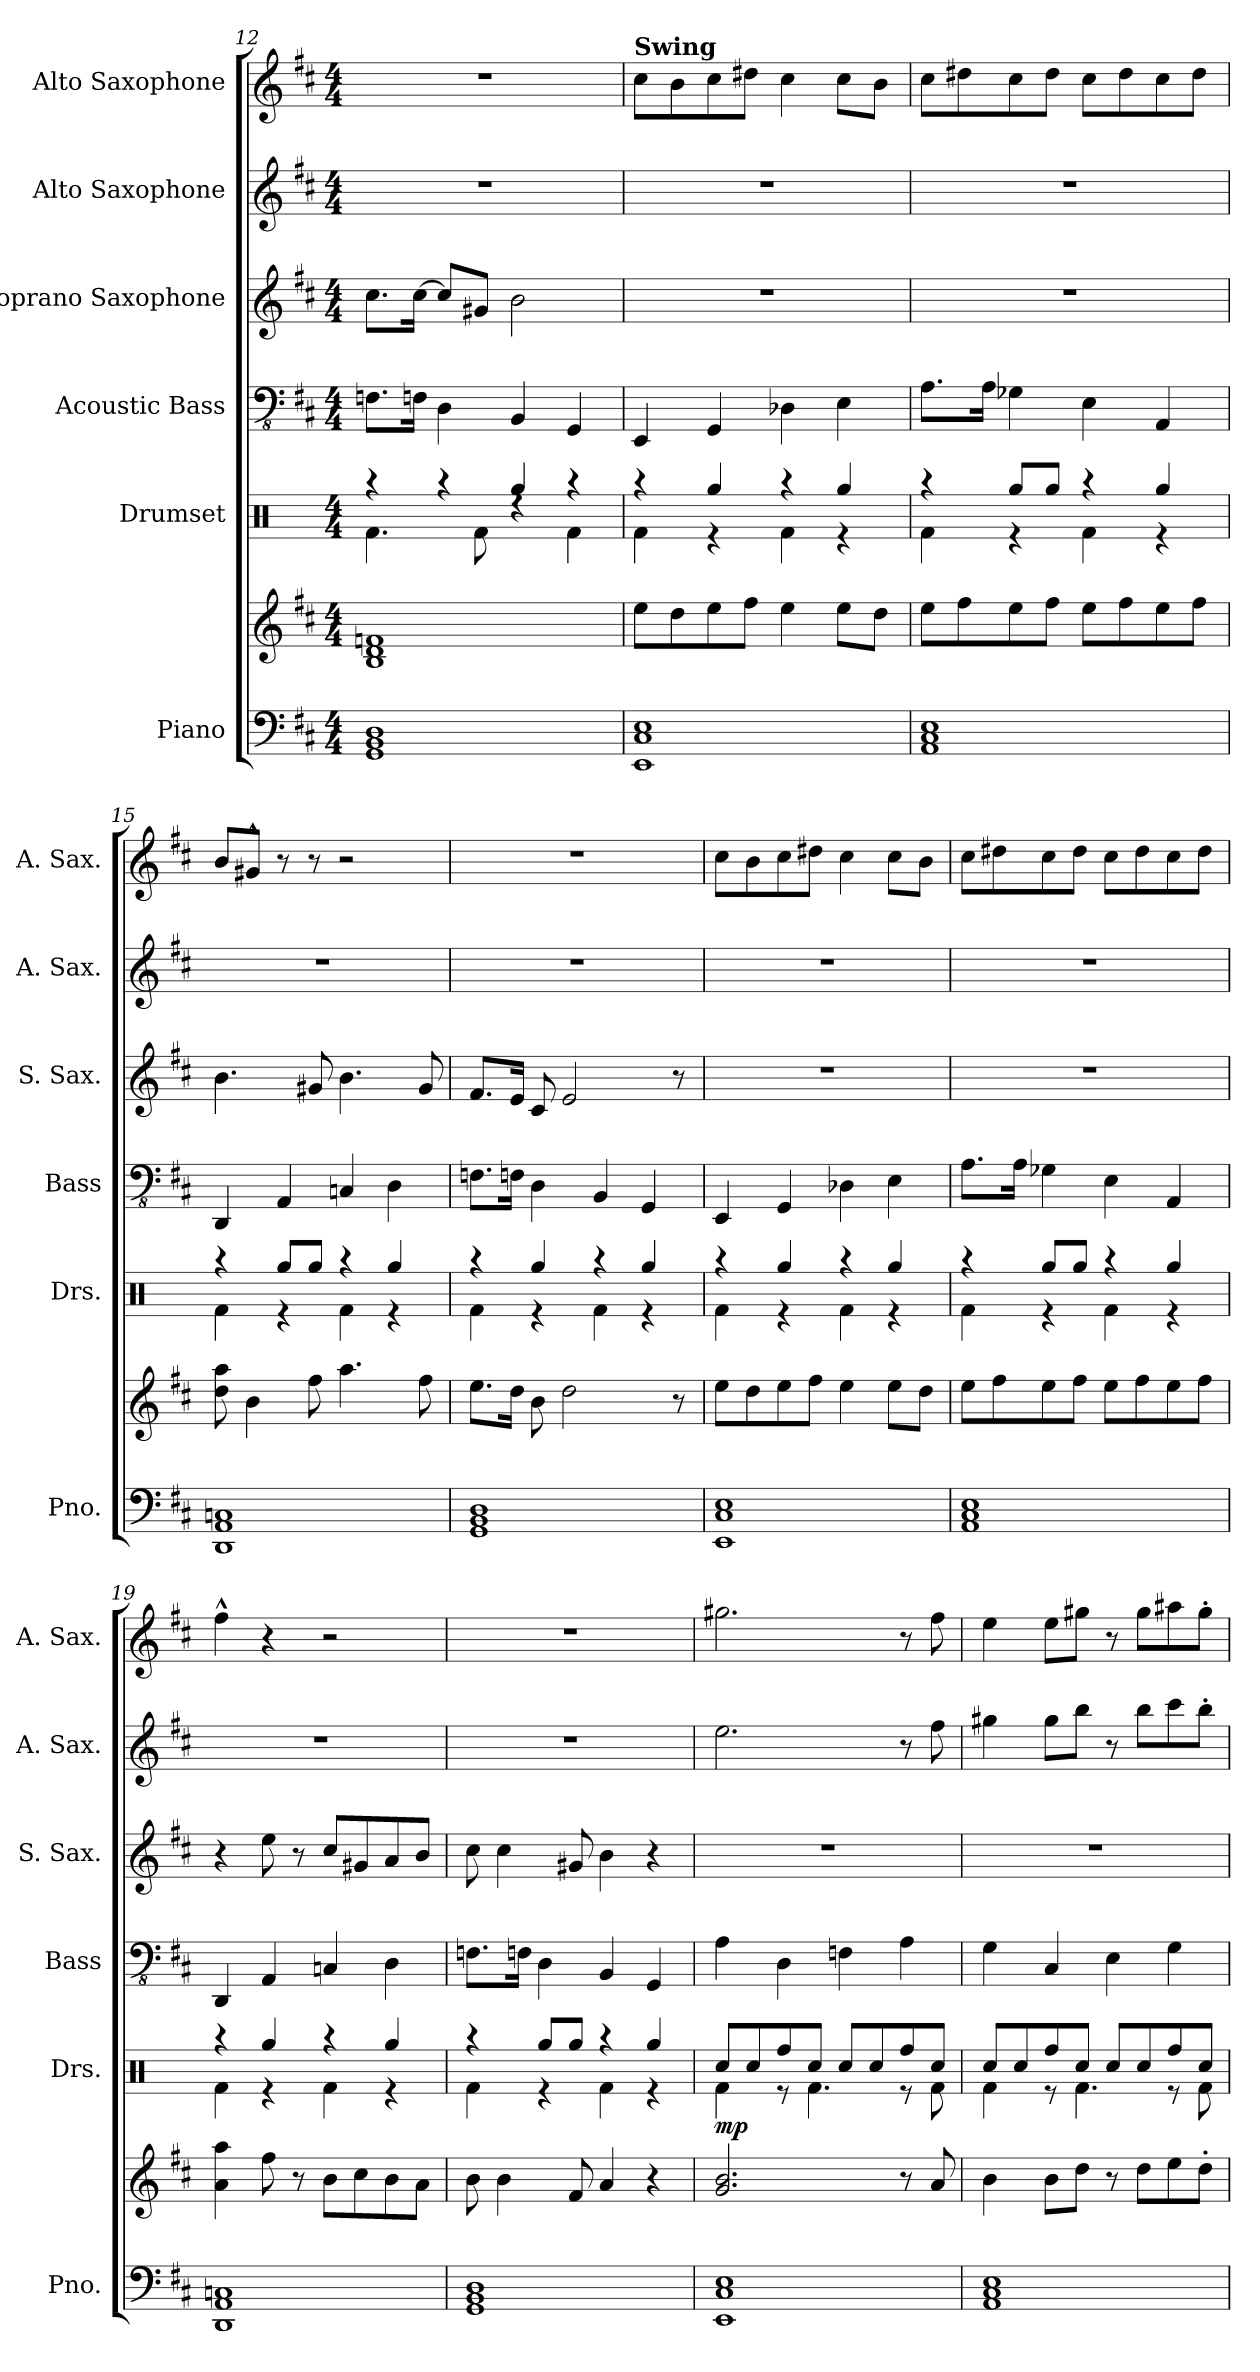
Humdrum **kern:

**kern	**kern	**kern	**dynam	**kern	**kern	**kern	**kern
*part6	*part6	*part5	*part5	*part4	*part3	*part2	*part1
*staff7	*staff6	*staff5	*staff5	*staff4	*staff3	*staff2	*staff1
*I"Piano	*	*I"Drumset	*	*I"Acoustic Bass	*I"Soprano Saxophone	*I"Alto Saxophone	*I"Alto Saxophone
*I'Pno.	*	*I'Drs.	*	*I'Bass	*I'S. Sax.	*I'A. Sax.	*I'A. Sax.
*clefF4	*clefG2	*clefX	*	*clefFv4	*clefG2	*clefG2	*clefG2
*	*	*	*	*	*ITrd1c2	*ITrd5c9	*ITrd5c9
*k[f#c#]	*k[f#c#]	*k[]	*	*k[f#c#]	*k[]	*k[b-]	*k[b-]
*M4/4	*M4/4	*M4/4	*	*M4/4	*M4/4	*M4/4	*M4/4
=12	=12	=12	=12	=12	=12	=12	=12
*	*	*^	*	*	*	*	*
1GG 1BB 1D	1B 1d 1fn	4r	4.Rf\	.	8.FFn\L	8.b\L	1r	1r
.	.	.	.	.	16FFn\Jk	[16b\Jk	.	.
.	.	4r	.	.	4DD\	8b/L]	.	.
.	.	.	8Rf\	.	.	8f#X/J	.	.
.	.	4Rgg/	4rdd	.	4BBB/	2a\	.	.
.	.	4r	4Rf\	.	4GGG/	.	.	.
!!LO:PB:g=z
=13	=13	=13	=13	=13	=13	=13	=13	=13
!	!	!	!	!	!	!	!	!LO:TX:a:B:t=Swing
1EE 1C# 1E	8ee\L	4r	4Rf\	.	4EEE/	1r	1r	8e\L
.	8dd\	.	.	.	.	.	.	8d\
.	8ee\	4Rgg/	4r	.	4GGG/	.	.	8e\
.	8ff#\J	.	.	.	.	.	.	8f#X\J
.	4ee\	4r	4Rf\	.	4DD-X\	.	.	4e\
.	8ee\L	4Rgg/	4r	.	4EE\	.	.	8e\L
.	8dd\J	.	.	.	.	.	.	8d\J
=14	=14	=14	=14	=14	=14	=14	=14	=14
1AA 1C# 1E	8ee\L	4r	4Rf\	.	8.AA\L	1r	1r	8e\L
.	8ff#\	.	.	.	.	.	.	8f#X\
.	.	.	.	.	16AA\Jk	.	.	.
.	8ee\	8Rgg/L	4r	.	4GG-X\	.	.	8e\
.	8ff#\J	8Rgg/J	.	.	.	.	.	8f#\J
.	8ee\L	4r	4Rf\	.	4EE\	.	.	8e\L
.	8ff#\	.	.	.	.	.	.	8f#\
.	8ee\	4Rgg/	4r	.	4AAA/	.	.	8e\
.	8ff#\J	.	.	.	.	.	.	8f#\J
=15	=15	=15	=15	=15	=15	=15	=15	=15
1DD 1AA 1Cn	8dd\ 8aa\	4r	4Rf\	.	4DDD/	4.a\	1r	8d/L
.	4b\	.	.	.	.	.	.	8Bn^^/J
.	.	8Rgg/L	4r	.	4AAA/	.	.	8r
.	8ff#\	8Rgg/J	.	.	.	8f#X/	.	8r
.	4.aa\	4r	4Rf\	.	4CCn/	4.a\	.	2r
.	.	4Rgg/	4r	.	4DD\	.	.	.
.	8ff#\	.	.	.	.	8f#/	.	.
=16	=16	=16	=16	=16	=16	=16	=16	=16
1GG 1BB 1D	8.ee\L	4r	4Rf\	.	8.FFn\L	8.e/L	1r	1r
.	16dd\Jk	.	.	.	16FFn\Jk	16d/Jk	.	.
.	8b\	4Rgg/	4r	.	4DD\	8B/	.	.
.	2dd\	.	.	.	.	2d/	.	.
.	.	4r	4Rf\	.	4BBB/	.	.	.
.	.	4Rgg/	4r	.	4GGG/	.	.	.
.	8r	.	.	.	.	8r	.	.
!!LO:PB:g=z
=17	=17	=17	=17	=17	=17	=17	=17	=17
1EE 1C# 1E	8ee\L	4r	4Rf\	.	4EEE/	1r	1r	8e\L
.	8dd\	.	.	.	.	.	.	8d\
.	8ee\	4Rgg/	4r	.	4GGG/	.	.	8e\
.	8ff#\J	.	.	.	.	.	.	8f#X\J
.	4ee\	4r	4Rf\	.	4DD-X\	.	.	4e\
.	8ee\L	4Rgg/	4r	.	4EE\	.	.	8e\L
.	8dd\J	.	.	.	.	.	.	8d\J
=18	=18	=18	=18	=18	=18	=18	=18	=18
1AA 1C# 1E	8ee\L	4r	4Rf\	.	8.AA\L	1r	1r	8e\L
.	8ff#\	.	.	.	.	.	.	8f#X\
.	.	.	.	.	16AA\Jk	.	.	.
.	8ee\	8Rgg/L	4r	.	4GG-X\	.	.	8e\
.	8ff#\J	8Rgg/J	.	.	.	.	.	8f#\J
.	8ee\L	4r	4Rf\	.	4EE\	.	.	8e\L
.	8ff#\	.	.	.	.	.	.	8f#\
.	8ee\	4Rgg/	4r	.	4AAA/	.	.	8e\
.	8ff#\J	.	.	.	.	.	.	8f#\J
=19	=19	=19	=19	=19	=19	=19	=19	=19
1DD 1AA 1Cn	4a\ 4aa\	4r	4Rf\	.	4DDD/	4r	1r	4a^^\
.	8ff#\	4Rgg/	4r	.	4AAA/	8dd\	.	4r
.	8r	.	.	.	.	8r	.	.
.	8b\L	4r	4Rf\	.	4CCn/	8b/L	.	2r
.	8cc#\	.	.	.	.	8f#X/	.	.
.	8b\	4Rgg/	4r	.	4DD\	8g/	.	.
.	8a\J	.	.	.	.	8a/J	.	.
=20	=20	=20	=20	=20	=20	=20	=20	=20
1GG 1BB 1D	8b\	4r	4Rf\	.	8.FFn\L	8b\	1r	1r
.	4b\	.	.	.	.	4b\	.	.
.	.	.	.	.	16FFn\Jk	.	.	.
.	.	8Rgg/L	4r	.	4DD\	.	.	.
.	8f#/	8Rgg/J	.	.	.	8f#X/	.	.
.	4a/	4r	4Rf\	.	4BBB/	4a\	.	.
.	4r	4Rgg/	4r	.	4GGG/	4r	.	.
!!LO:PB:g=z
=21	=21	=21	=21	=21	=21	=21	=21	=21
!	!	!	!	!LO:DY:b	!	!	!	!
1EE 1C# 1E	2.g/ 2.b/	8Rcc/L	4Rf\	mp	4AA\	1r	2.g\	2.bn\
.	.	8Rcc/	.	.	.	.	.	.
.	.	8Rff/	8r	.	4DD\	.	.	.
.	.	8Rcc/J	4.Rf\	.	.	.	.	.
.	.	8Rcc/L	.	.	4FFn\	.	.	.
.	.	8Rcc/	.	.	.	.	.	.
.	8r	8Rff/	8r	.	4AA\	.	8r	8r
.	8a/	8Rcc/J	8Rf\	.	.	.	8a\	8a\
=22	=22	=22	=22	=22	=22	=22	=22	=22
1AA 1C# 1E	4b\	8Rcc/L	4Rf\	.	4GG\	1r	4bn\	4g\
.	.	8Rcc/	.	.	.	.	.	.
.	8b\L	8Rff/	8r	.	4CC#/	.	8b\L	8g\L
.	8dd\J	8Rcc/J	4.Rf\	.	.	.	8dd\J	8bn\J
.	8r	8Rcc/L	.	.	4EE\	.	8r	8r
.	8dd\L	8Rcc/	.	.	.	.	8dd\L	8b\L
.	8ee\	8Rff/	8r	.	4GG\	.	8ee\	8cc#X\
.	8dd'\J	8Rcc/J	8Rf\	.	.	.	8dd'\J	8b'\J
*	*	*v	*v	*	*	*	*	*
=	=	=	=	=	=	=	=
*-	*-	*-	*-	*-	*-	*-	*-
